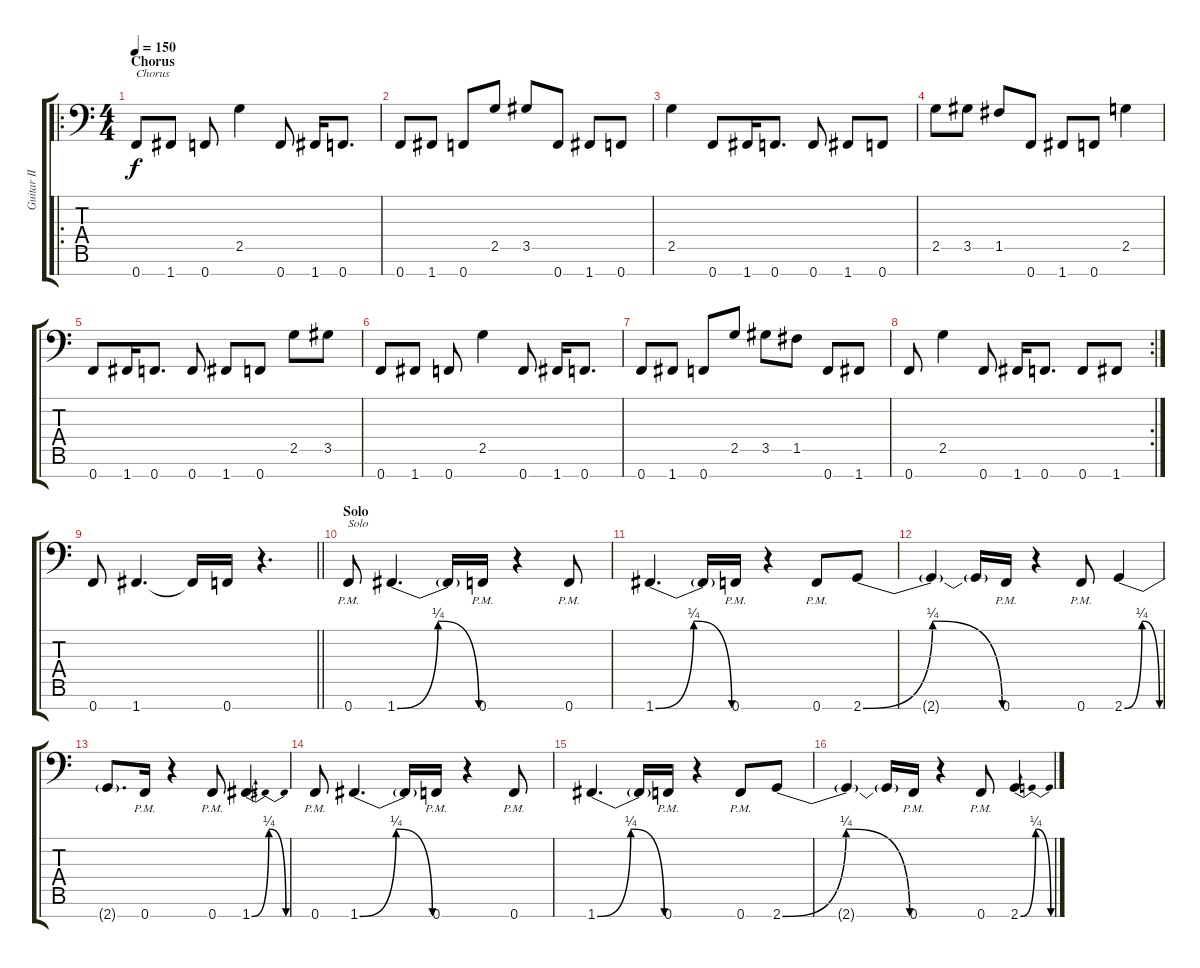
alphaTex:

\track ("Guitar II DAS URINATOR" "Guitar II ") {instrument overdrivenguitar}
\staff {score tabs}
\tuning (C4 G3 Eb3 Bb2 F2 C2 F1) {hide}
\ro
\ts (4 4)
\section ("" "Chorus")
\tempo 150
\clef f4
\ks c
0.7.8{txt "Chorus" dy f} 1.7.8 0.7.8 2.5.4 0.7.8 1.7.16 0.7.8{d} |
0.7.8 1.7.8 0.7.8 2.5.8 3.5.8 0.7.8 1.7.8 0.7.8 |
2.5.4 0.7.8 1.7.16 0.7.8{d} 0.7.8 1.7.8 0.7.8 |
2.5.8 3.5.8 1.5.8 0.7.8 1.7.8 0.7.8 2.5.4 |
0.7.8 1.7.16 0.7.8{d} 0.7.8 1.7.8 0.7.8 2.5.8 3.5.8 |
0.7.8 1.7.8 0.7.8 2.5.4 0.7.8 1.7.16 0.7.8{d} |
0.7.8 1.7.8 0.7.8 2.5.8 3.5.8 1.5.8 0.7.8 1.7.8 |
\rc 2
0.7.8 2.5.4 0.7.8 1.7.16 0.7.8{d} 0.7.8 1.7.8 |
\barLineRight lightlight
0.7.8 1.7.4{d} 1.7{t}.16 0.7.16 r.4{d} |
\section ("" "Solo")
0.7{pm}.8{txt "Solo"} 1.7{be (bendrelease 0 0 10 1 26 1 60 0)}.4{d} 1.7{t}.16 0.7{pm}.16 r.4 0.7{pm}.8 |
1.7{be (bendrelease 0 0 10 1 26 1 60 0)}.4{d} 1.7{t}.16 0.7{pm}.16 r.4 0.7{pm}.8 2.7{be (bendrelease 0 0 10 1 26 1 60 0)}.8 |
2.7{t}.4 2.7{t}.16 0.7{pm}.16 r.4 0.7{pm}.8 2.7{be (bendrelease 0 0 10 1 26 1 60 0)}.4 |
2.7{t}.8{d} 0.7{pm}.16 r.4 0.7{pm}.8 1.7{be (bendrelease 0 0 10 1 26 1 60 0)}.4{d} |
0.7{pm}.8 1.7{be (bendrelease 0 0 10 1 26 1 60 0)}.4{d} 1.7{t}.16 0.7{pm}.16 r.4 0.7{pm}.8 |
1.7{be (bendrelease 0 0 10 1 26 1 60 0)}.4{d} 1.7{t}.16 0.7{pm}.16 r.4 0.7{pm}.8 2.7{be (bendrelease 0 0 10 1 26 1 60 0)}.8 |
2.7{t}.4 2.7{t}.16 0.7{pm}.16 r.4 0.7{pm}.8 2.7{be (bendrelease 0 0 10 1 26 1 60 0)}.4
